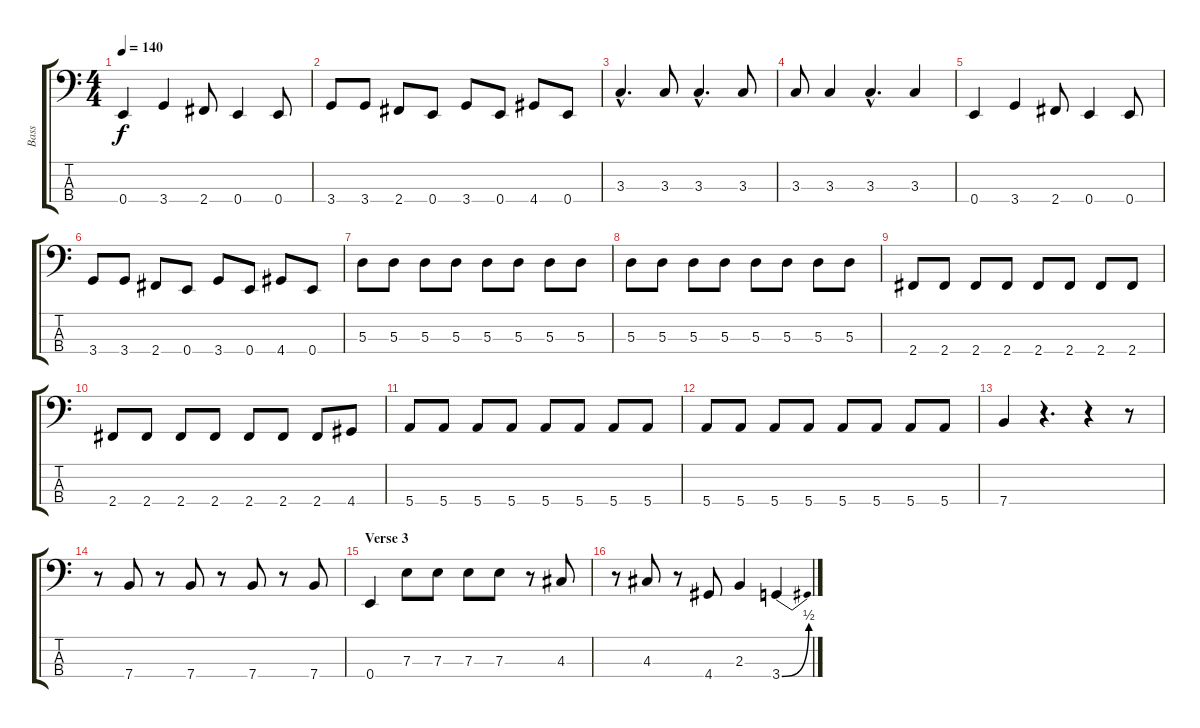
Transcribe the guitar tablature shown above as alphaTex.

\track ("Bass" "Bass") {instrument electricbasspick}
\staff {score tabs}
\tuning (G2 D2 A1 E1) {hide}
\ts (4 4)
\tempo 140
\clef f4
\ks c
0.4.4{dy f} 3.4.4 2.4.8 0.4.4 0.4.8 |
3.4.8 3.4.8 2.4.8 0.4.8 3.4.8 0.4.8 4.4.8 0.4.8 |
3.3{hac}.4{d} 3.3.8 3.3{hac}.4{d} 3.3.8 |
3.3.8 3.3.4 3.3{hac}.4{d} 3.3.4 |
0.4.4 3.4.4 2.4.8 0.4.4 0.4.8 |
3.4.8 3.4.8 2.4.8 0.4.8 3.4.8 0.4.8 4.4.8 0.4.8 |
5.3.8 5.3.8 5.3.8 5.3.8 5.3.8 5.3.8 5.3.8 5.3.8 |
5.3.8 5.3.8 5.3.8 5.3.8 5.3.8 5.3.8 5.3.8 5.3.8 |
2.4.8 2.4.8 2.4.8 2.4.8 2.4.8 2.4.8 2.4.8 2.4.8 |
2.4.8 2.4.8 2.4.8 2.4.8 2.4.8 2.4.8 2.4.8 4.4.8 |
5.4.8 5.4.8 5.4.8 5.4.8 5.4.8 5.4.8 5.4.8 5.4.8 |
5.4.8 5.4.8 5.4.8 5.4.8 5.4.8 5.4.8 5.4.8 5.4.8 |
7.4.4 r.4{d} r.4 r.8 |
r.8 7.4.8 r.8 7.4.8 r.8 7.4.8 r.8 7.4.8 |
\section ("" "Verse 3")
0.4.4 7.3.8 7.3.8 7.3.8 7.3.8 r.8 4.3.8 |
r.8 4.3.8 r.8 4.4.8 2.3.4 3.4{be (bend 0 0 60 2)}.4
